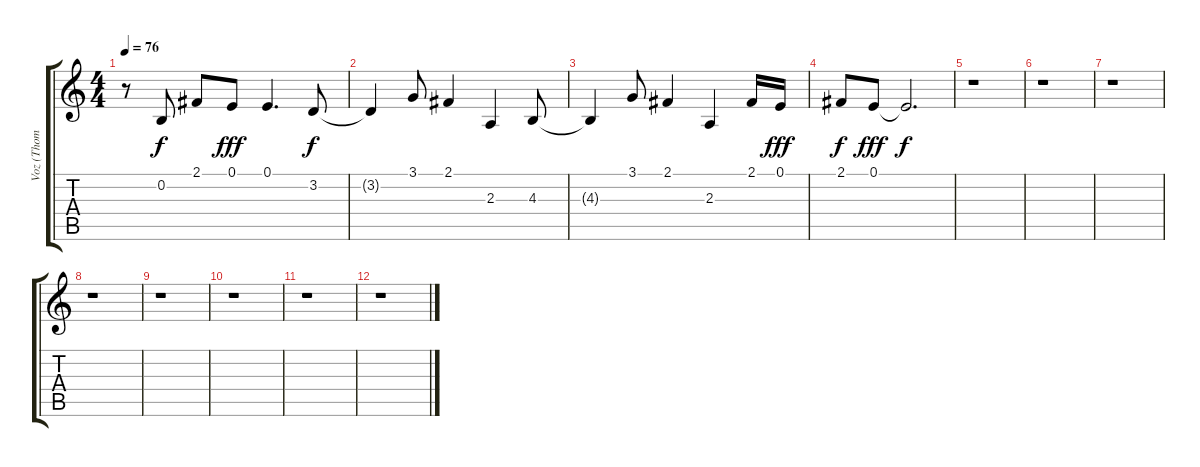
\track ("Voz (Thom Yorke)" "Voz (Thom ") {instrument synthbrass1}
\staff {score tabs}
\tuning (E4 B3 G3 D3 A2 E2) {hide}
\ts (4 4)
\tempo 76
\clef g2
\ks c
r.8{dy f} 0.2.8 2.1.8 0.1.8{dy fff} 0.1.4{d} 3.2.8{dy f} |
3.2{t}.4 3.1.8 2.1.4 2.3.4 4.3.8 |
4.3{t}.4 3.1.8 2.1.4 2.3.4 2.1.16 0.1.16{dy fff} |
2.1.8{dy f} 0.1.8{dy fff} 0.1{t}.2{d dy f} |
r.1 |
r.1 |
r.1 |
r.1 |
r.1 |
r.1 |
r.1 |
r.1
